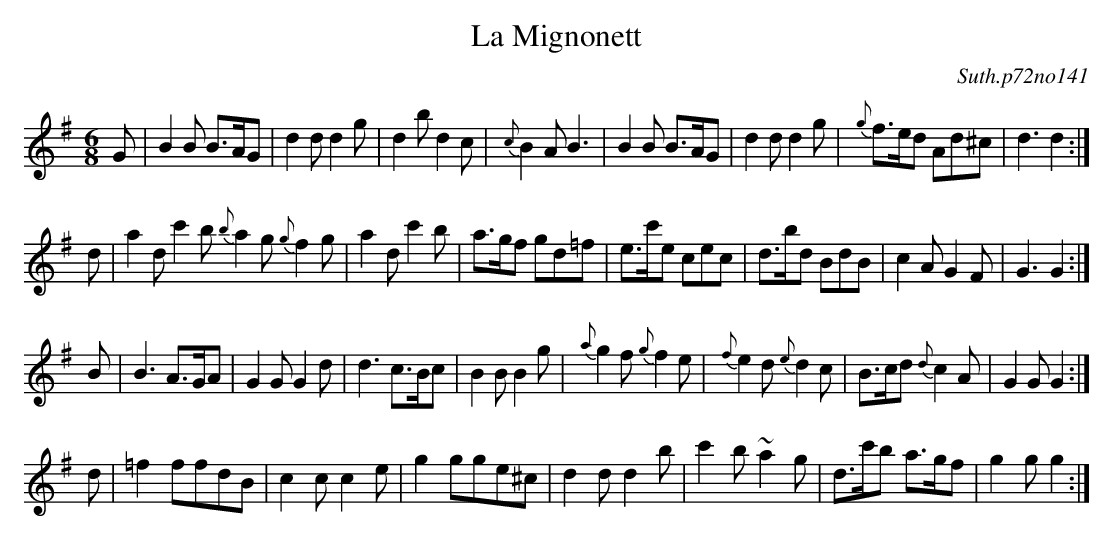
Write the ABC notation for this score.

X:1
T:La Mignonett
C:Suth.p72no141
M:6/8
L:1/8
K:G
G|B2B B>AG|d2dd2g|d2bd2c|{c}B2AB3|B2B B>AG|d2dd2g|{g}f>ed Ad^c|d3d2:|
d|a2dc'2b{b}a2g{g}f2g|a2dc'2b|a>gf gd=f|e>c'e cec|d>bd BdB|c2AG2F|G3G2:|
B|B3A>GA|G2GG2d|d3 c>Bc|B2BB2g|{a}g2f{g}f2e|{f}e2d{e}d2c|B>cd {d}c2A|G2GG2:|
d|=f2ffdB|c2cc2e|g2gge^c|d2dd2b|c'2b~a2g|d>c'b a>gf|g2gg2:|
